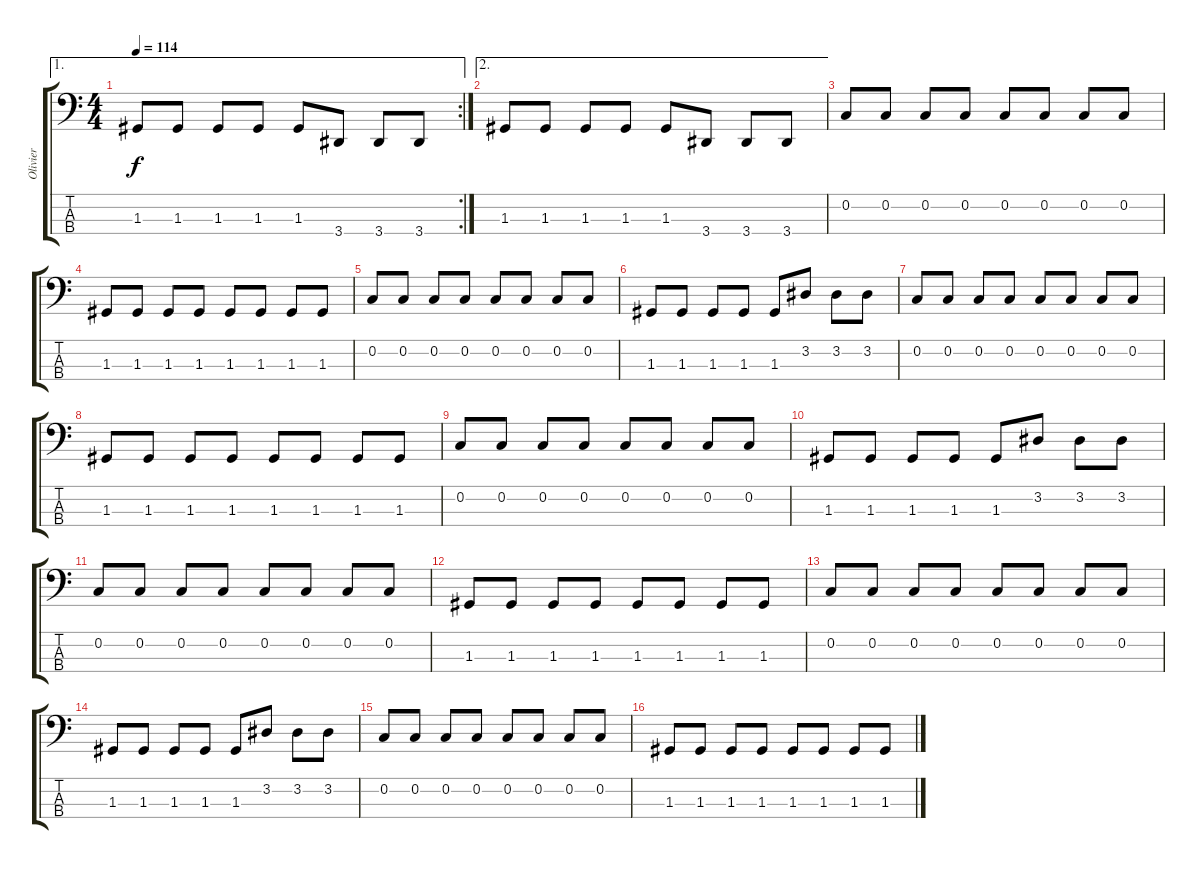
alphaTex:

\track ("Olivier" "Olivier") {instrument electricbasspick}
\staff {score tabs}
\tuning (F2 C2 G1 C1) {hide}
\ae 1
\rc 2
\ts (4 4)
\tempo 114
\clef f4
\ks c
1.3.8{dy f} 1.3.8 1.3.8 1.3.8 1.3.8 3.4.8 3.4.8 3.4.8 |
\ae 2
1.3.8 1.3.8 1.3.8 1.3.8 1.3.8 3.4.8 3.4.8 3.4.8 |
0.2.8{instrument synthbass2} 0.2.8 0.2.8 0.2.8 0.2.8 0.2.8 0.2.8 0.2.8 |
1.3.8 1.3.8 1.3.8 1.3.8 1.3.8 1.3.8 1.3.8 1.3.8 |
0.2.8 0.2.8 0.2.8 0.2.8 0.2.8 0.2.8 0.2.8 0.2.8 |
1.3.8 1.3.8 1.3.8 1.3.8 1.3.8 3.2.8 3.2.8 3.2.8 |
0.2.8 0.2.8 0.2.8 0.2.8 0.2.8 0.2.8 0.2.8 0.2.8 |
1.3.8 1.3.8 1.3.8 1.3.8 1.3.8 1.3.8 1.3.8 1.3.8 |
0.2.8 0.2.8 0.2.8 0.2.8 0.2.8 0.2.8 0.2.8 0.2.8 |
1.3.8 1.3.8 1.3.8 1.3.8 1.3.8 3.2.8 3.2.8 3.2.8 |
0.2.8 0.2.8 0.2.8 0.2.8 0.2.8 0.2.8 0.2.8 0.2.8 |
1.3.8 1.3.8 1.3.8 1.3.8 1.3.8 1.3.8 1.3.8 1.3.8 |
0.2.8 0.2.8 0.2.8 0.2.8 0.2.8 0.2.8 0.2.8 0.2.8 |
1.3.8 1.3.8 1.3.8 1.3.8 1.3.8 3.2.8 3.2.8 3.2.8 |
0.2.8 0.2.8 0.2.8 0.2.8 0.2.8 0.2.8 0.2.8 0.2.8 |
1.3.8 1.3.8 1.3.8 1.3.8 1.3.8 1.3.8 1.3.8 1.3.8
